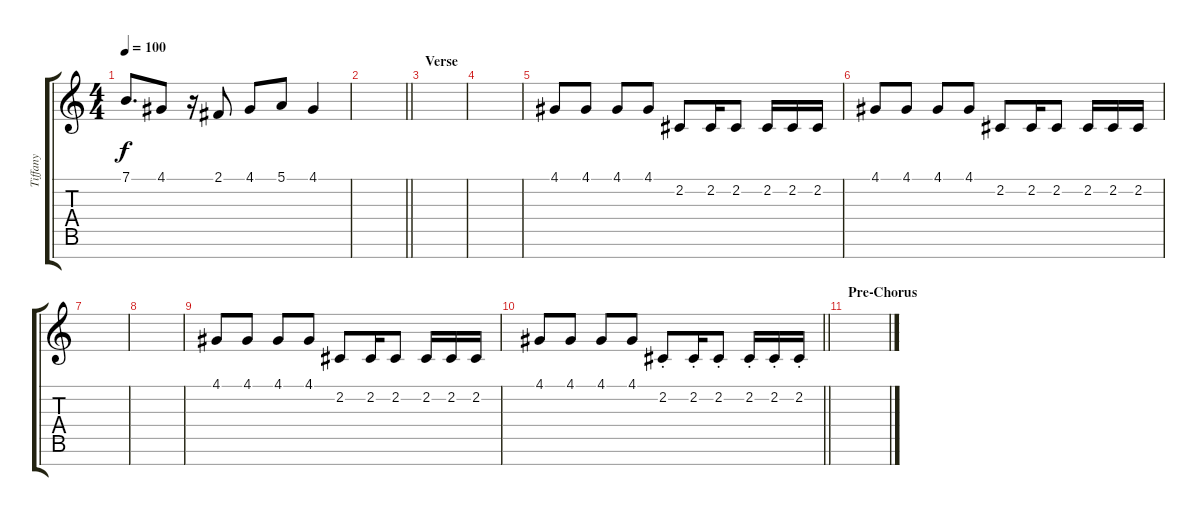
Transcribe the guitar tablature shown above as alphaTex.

\track ("Tiffany" "Tiffany") {instrument sopranosax}
\staff {score tabs}
\tuning (E4 B3 G3 D3 A2 E2 B1) {hide}
\ts (4 4)
\tempo 100
\clef g2
\ks c
7.1.8{d dy f} 4.1.8 r.16 2.1.8 4.1.8 5.1.8 4.1.4 |
\barLineRight lightlight
|
\section ("" "Verse")
|
|
4.1.8 4.1.8 4.1.8 4.1.8 2.2.8 2.2.16 2.2.8 2.2.16 2.2.16 2.2.16 |
4.1.8 4.1.8 4.1.8 4.1.8 2.2.8 2.2.16 2.2.8 2.2.16 2.2.16 2.2.16 |
|
|
4.1.8 4.1.8 4.1.8 4.1.8 2.2.8 2.2.16 2.2.8 2.2.16 2.2.16 2.2.16 |
\barLineRight lightlight
4.1.8 4.1.8 4.1.8 4.1.8 2.2{st}.8 2.2{st}.16 2.2{st}.8 2.2{st}.16 2.2{st}.16 2.2{st}.16 |
\section ("" "Pre-Chorus")
